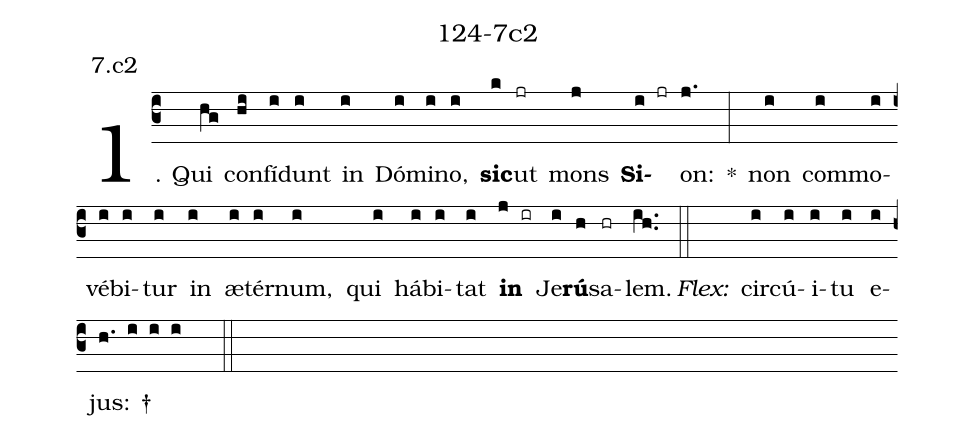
name: 124-7c2;
annotation: 7.c2;
%%
(c3)1. Qui(hg) con(hi)fí(i)dunt(i) in(i) Dó(i)mi(i)no,(i) <b>sic</b>(k)ut(jr) mons(j) <b>Si</b>(i jr)on:(j.) *(:) non(i) com(i)mo(i)vé(i)bi(i)tur(i) in(i) æ(i)tér(i)num,(i) qui(i) há(i)bi(i)tat(i) <b>in</b>(j ir) Je(i)<b>rú</b>(h)sa(hr)lem.(ih..) (::)
<i>Flex:</i>()  cir(i)cú(i)i(i)tu(i) e(i)jus: †(h. i i i  ::)
